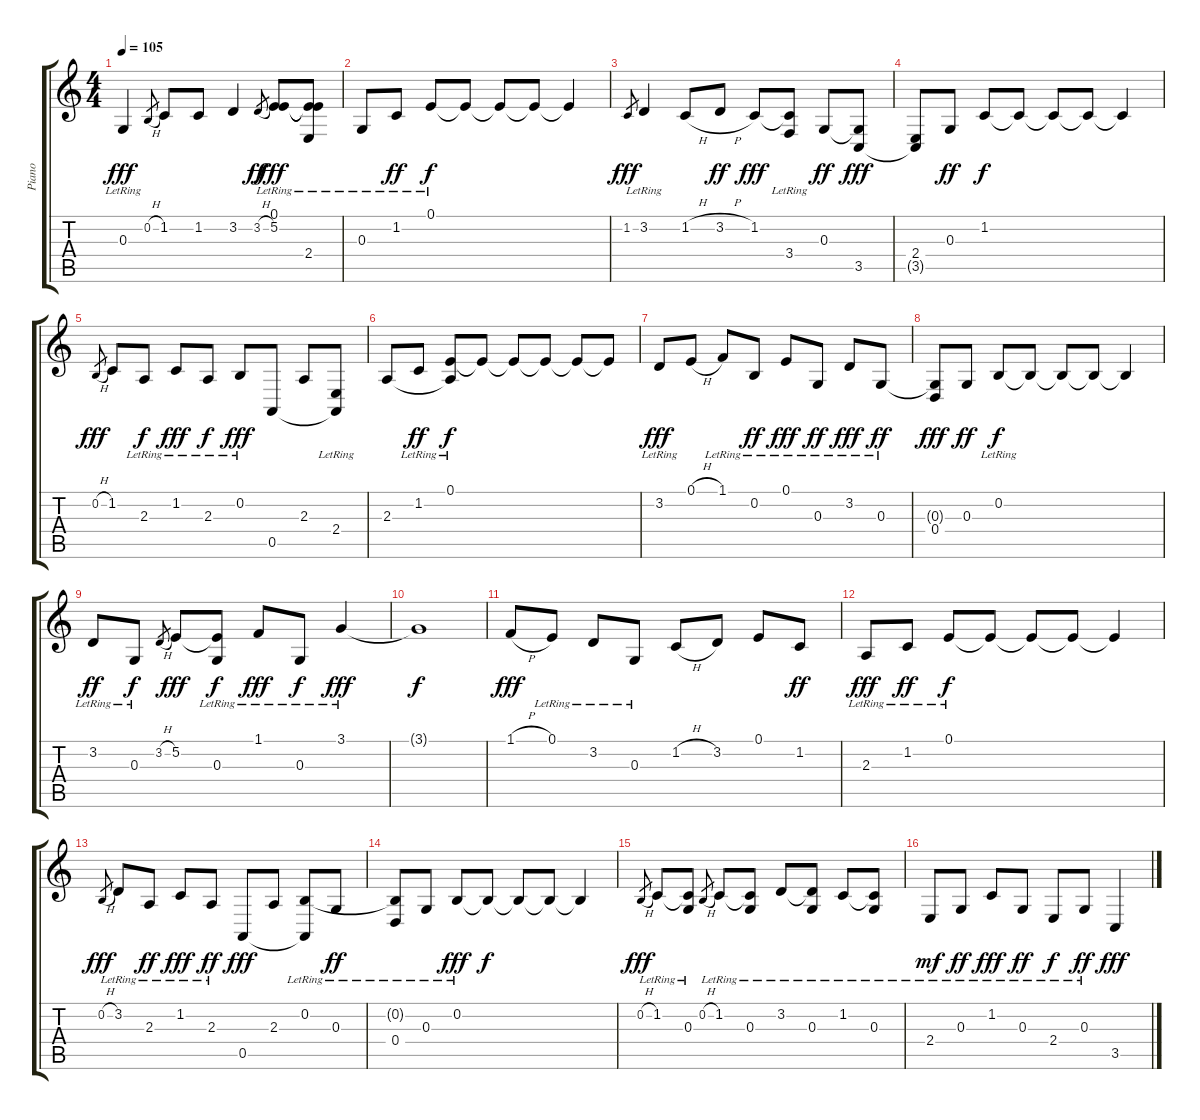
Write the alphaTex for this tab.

\track ("Piano" "Piano") {instrument acousticgrandpiano}
\staff {score tabs}
\tuning (E4 B3 G3 D3 A2 E2) {hide}
\ts (4 4)
\tempo 105
\clef g2
\ks c
0.3{lr}.4{dy fff} 0.2{h}.8{gr} 1.2.8 1.2.8 3.2.4 3.2{h}.8{gr dy ff} (0.1{lr} 5.2).8{dy fff} (0.1{t} 5.2{t} 2.4{lr}).8 |
0.3{lr}.8 1.2{lr}.8{dy ff} 0.1{lr}.8{dy f} 0.1{t}.8 0.1{t}.8 0.1{t}.8 0.1{t}.4 |
1.2.8{gr dy fff} 3.2{lr}.4 1.2{h}.8 3.2{h}.8{dy ff} 1.2.8{dy fff} (1.2{t} 3.4{lr}).8 0.3.8{dy ff} (0.3{t} 3.5).8{dy fff} |
(2.4 3.5{t}).8 0.3.8{dy ff} 1.2.8{dy f} 1.2{t}.8 1.2{t}.8 1.2{t}.8 1.2{t}.4 |
0.2{h}.8{gr dy fff} 1.2.8 2.3{lr}.8{dy f} 1.2{lr}.8{dy fff} 2.3{lr}.8{dy f} 0.2{lr}.8{dy fff} 0.5.8 2.3.8 (2.4{lr} 0.5{t}).8 |
2.3.8 1.2{lr}.8{dy ff} (0.1{lr} 2.3{t}).8{dy f} 0.1{t}.8 0.1{t}.8 0.1{t}.8 0.1{t}.8 0.1{t}.8 |
3.2{lr}.8{dy fff} 0.1{h}.8 1.1{lr}.8 0.2{lr}.8{dy ff} 0.1{lr}.8{dy fff} 0.3{lr}.8{dy ff} 3.2{lr}.8{dy fff} 0.3{lr}.8{dy ff} |
(0.3{t} 0.4).8{dy fff} 0.3.8{dy ff} 0.2{lr}.8{dy f} 0.2{t}.8 0.2{t}.8 0.2{t}.8 0.2{t}.4 |
3.2{lr}.8{dy ff} 0.3{lr}.8{dy f} 3.2{h}.8{gr} 5.2.8{dy fff} (5.2{t} 0.3{lr}).8{dy f} 1.1{lr}.8{dy fff} 0.3{lr}.8{dy f} 3.1{lr}.4{dy fff} |
3.1{t}.1{dy f} |
1.1{h}.8{dy fff} 0.1{lr}.8 3.2{lr}.8 0.3{lr}.8 1.2{h}.8 3.2.8 0.1.8 1.2.8{dy ff} |
2.3{lr}.8{dy fff} 1.2{lr}.8{dy ff} 0.1{lr}.8{dy f} 0.1{t}.8 0.1{t}.8 0.1{t}.8 0.1{t}.4 |
0.2{h}.8{gr dy fff} 3.2{lr}.8 2.3{lr}.8{dy ff} 1.2{lr}.8{dy fff} 2.3{lr}.8{dy ff} 0.5.8{dy fff} 2.3.8 (0.2{lr} 0.5{t}).8 0.3{lr}.8{dy ff} |
(0.2{t} 0.4{lr}).8 0.3{lr}.8 0.2{lr}.8{dy fff} 0.2{t}.8{dy f} 0.2{t}.8 0.2{t}.8 0.2{t}.4 |
0.2{h}.8{gr dy fff} 1.2{lr}.8 (1.2{t} 0.3{lr}).8 0.2{h}.8{gr} 1.2{lr}.8 (1.2{t} 0.3{lr}).8 3.2{lr}.8 (3.2{t} 0.3{lr}).8 1.2{lr}.8 (1.2{t} 0.3{lr}).8 |
2.4{lr}.8{dy mf} 0.3{lr}.8{dy ff} 1.2{lr}.8{dy fff} 0.3{lr}.8{dy ff} 2.4{lr}.8{dy f} 0.3{lr}.8{dy ff} 3.5.4{dy fff}
